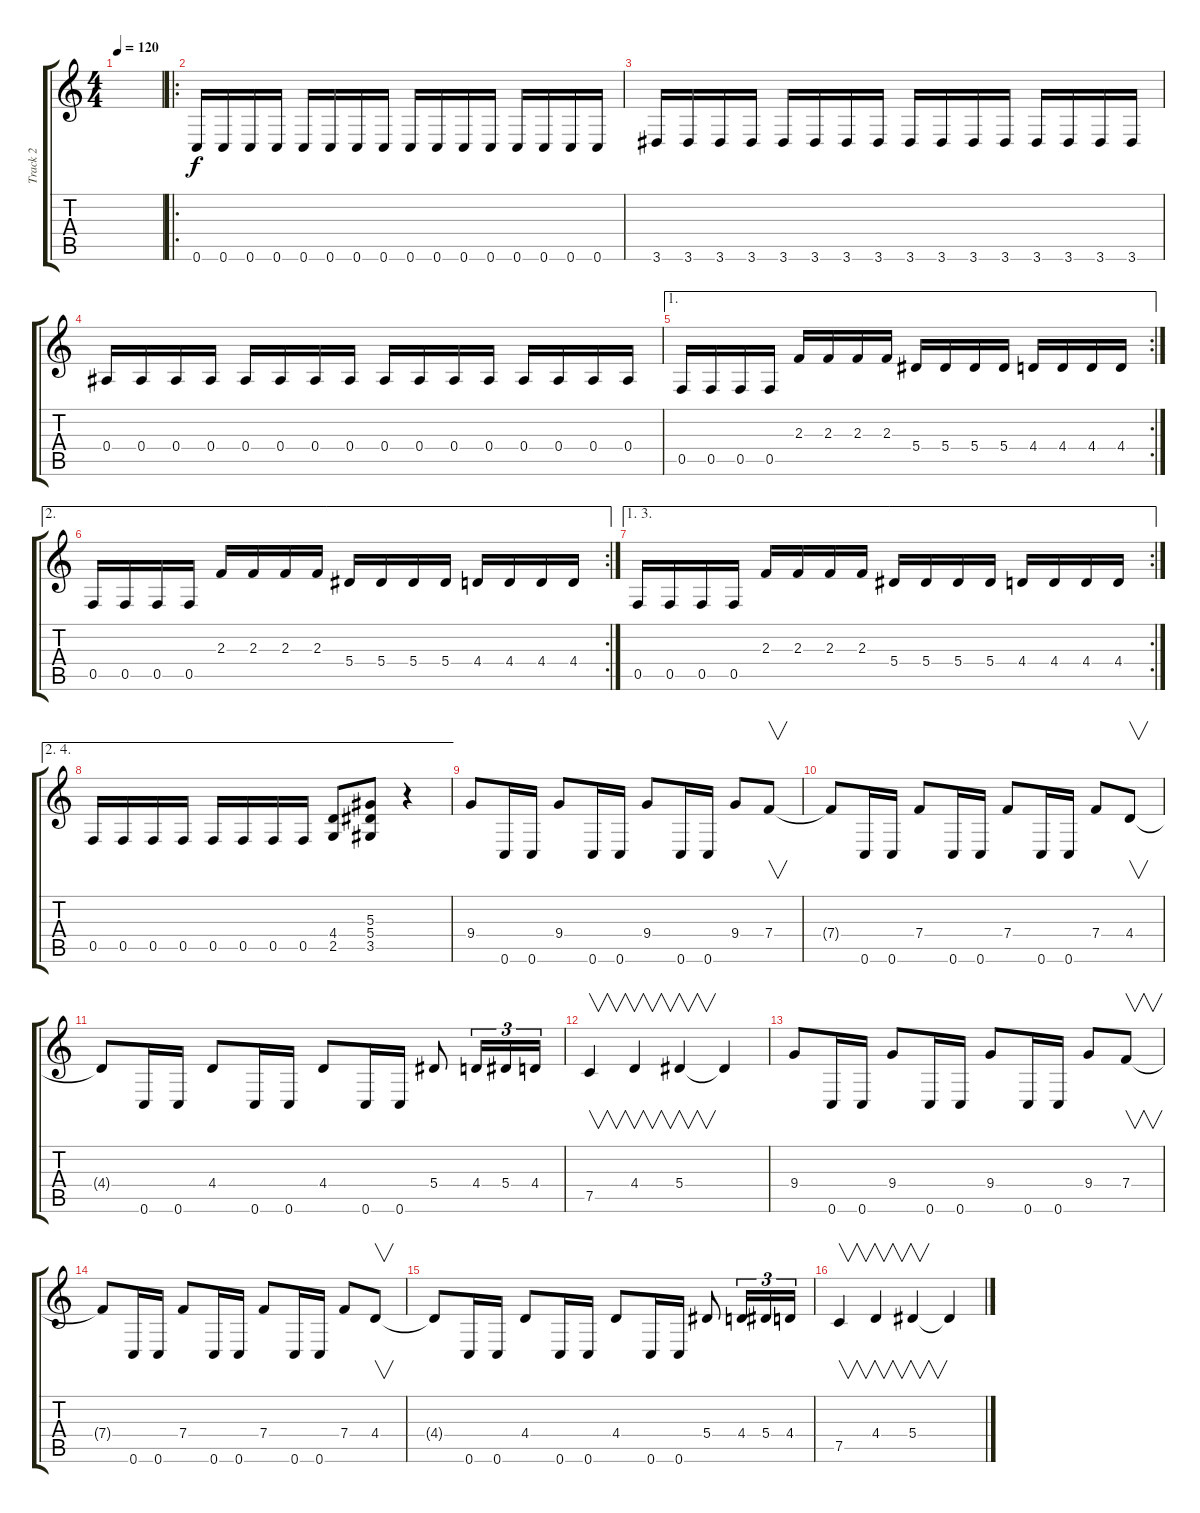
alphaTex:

\track ("Track 2" "Track 2") {instrument distortionguitar}
\staff {score tabs}
\tuning (C4 G3 Eb3 Bb2 F2 C2) {hide}
\ts (4 4)
\tempo 120
\clef g2
\ks c
|
\ro
0.6.16 0.6.16 0.6.16 0.6.16 0.6.16 0.6.16 0.6.16 0.6.16 0.6.16 0.6.16 0.6.16 0.6.16 0.6.16 0.6.16 0.6.16 0.6.16 |
3.6.16 3.6.16 3.6.16 3.6.16 3.6.16 3.6.16 3.6.16 3.6.16 3.6.16 3.6.16 3.6.16 3.6.16 3.6.16 3.6.16 3.6.16 3.6.16 |
0.4.16 0.4.16 0.4.16 0.4.16 0.4.16 0.4.16 0.4.16 0.4.16 0.4.16 0.4.16 0.4.16 0.4.16 0.4.16 0.4.16 0.4.16 0.4.16 |
\ae 1
\rc 2
0.5.16 0.5.16 0.5.16 0.5.16 2.3.16 2.3.16 2.3.16 2.3.16 5.4.16 5.4.16 5.4.16 5.4.16 4.4.16 4.4.16 4.4.16 4.4.16 |
\ae 2
\rc 2
0.5.16 0.5.16 0.5.16 0.5.16 2.3.16 2.3.16 2.3.16 2.3.16 5.4.16 5.4.16 5.4.16 5.4.16 4.4.16 4.4.16 4.4.16 4.4.16 |
\ae (1 3)
\rc 2
0.5.16 0.5.16 0.5.16 0.5.16 2.3.16 2.3.16 2.3.16 2.3.16 5.4.16 5.4.16 5.4.16 5.4.16 4.4.16 4.4.16 4.4.16 4.4.16 |
\ae (2 4)
0.5.16 0.5.16 0.5.16 0.5.16 0.5.16 0.5.16 0.5.16 0.5.16 (4.4 2.5).8 (5.3 5.4 3.5).8 r.4 |
9.4.8 0.6.16 0.6.16 9.4.8 0.6.16 0.6.16 9.4.8 0.6.16 0.6.16 9.4.8 7.4.8{v} |
7.4{t}.8 0.6.16 0.6.16 7.4.8 0.6.16 0.6.16 7.4.8 0.6.16 0.6.16 7.4.8 4.4.8{v} |
4.4{t}.8 0.6.16 0.6.16 4.4.8 0.6.16 0.6.16 4.4.8 0.6.16 0.6.16 5.4.8 4.4.16{tu (3 2)} 5.4.16{tu (3 2)} 4.4.16{tu (3 2)} |
7.5.4{v} 4.4.4{v} 5.4.4{v} 5.4{t}.4 |
9.4.8 0.6.16 0.6.16 9.4.8 0.6.16 0.6.16 9.4.8 0.6.16 0.6.16 9.4.8 7.4.8{v} |
7.4{t}.8 0.6.16 0.6.16 7.4.8 0.6.16 0.6.16 7.4.8 0.6.16 0.6.16 7.4.8 4.4.8{v} |
4.4{t}.8 0.6.16 0.6.16 4.4.8 0.6.16 0.6.16 4.4.8 0.6.16 0.6.16 5.4.8 4.4.16{tu (3 2)} 5.4.16{tu (3 2)} 4.4.16{tu (3 2)} |
7.5.4{v} 4.4.4{v} 5.4.4{v} 5.4{t}.4
